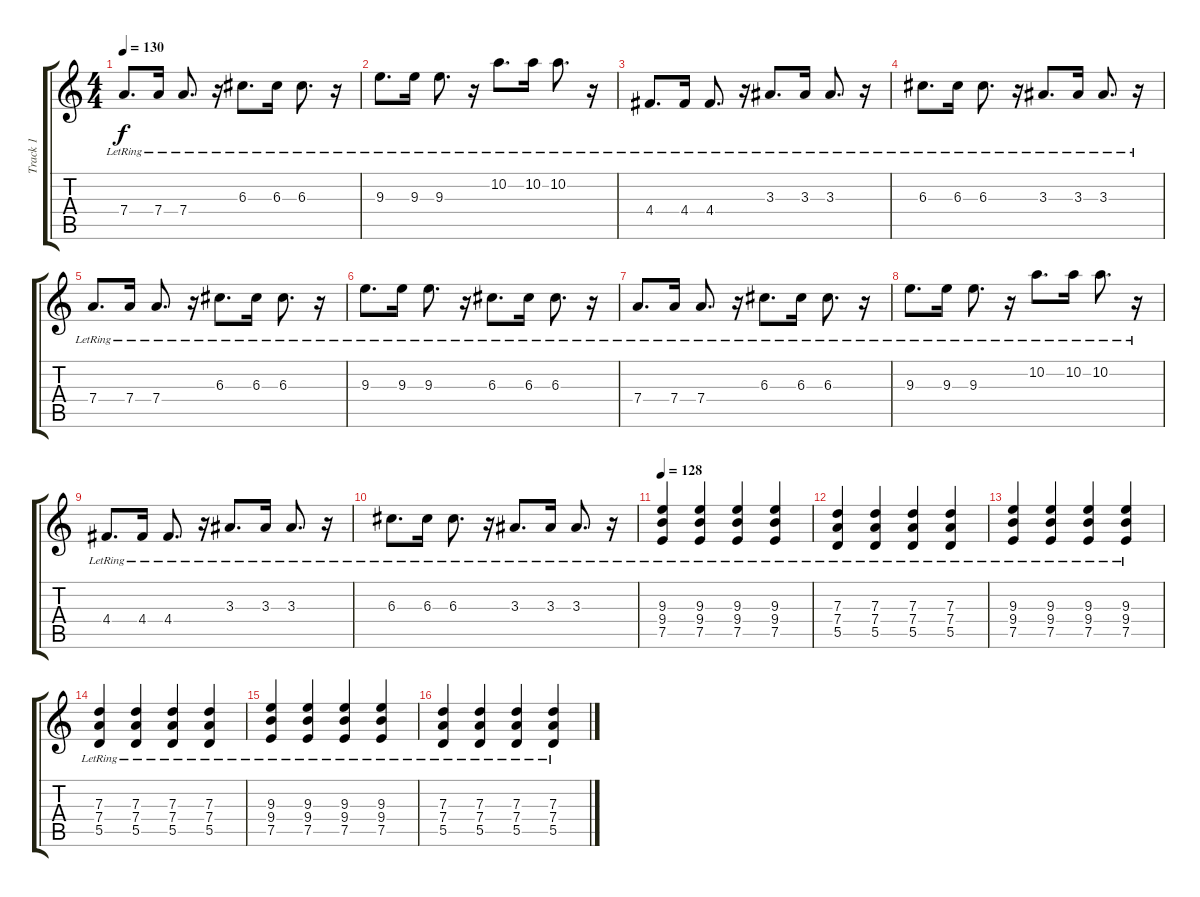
\track ("Track 1" "Track 1") {instrument distortionguitar}
\staff {score tabs}
\tuning (E4 B3 G3 D3 A2 E2) {hide}
\ts (4 4)
\tempo 130
\clef g2
\ks c
7.4{lr}.8{d dy f} 7.4{lr}.16 7.4{lr}.8{d} r.16 6.3{lr}.8{d} 6.3{lr}.16 6.3{lr}.8{d} r.16 |
9.3{lr}.8{d} 9.3{lr}.16 9.3{lr}.8{d} r.16 10.2{lr}.8{d} 10.2{lr}.16 10.2{lr}.8{d} r.16 |
4.4{lr}.8{d} 4.4{lr}.16 4.4{lr}.8{d} r.16 3.3{lr}.8{d} 3.3{lr}.16 3.3{lr}.8{d} r.16 |
6.3{lr}.8{d} 6.3{lr}.16 6.3{lr}.8{d} r.16 3.3{lr}.8{d} 3.3{lr}.16 3.3{lr}.8{d} r.16 |
7.4{lr}.8{d} 7.4{lr}.16 7.4{lr}.8{d} r.16 6.3{lr}.8{d} 6.3{lr}.16 6.3{lr}.8{d} r.16 |
9.3{lr}.8{d} 9.3{lr}.16 9.3{lr}.8{d} r.16 6.3{lr}.8{d} 6.3{lr}.16 6.3{lr}.8{d} r.16 |
7.4{lr}.8{d} 7.4{lr}.16 7.4{lr}.8{d} r.16 6.3{lr}.8{d} 6.3{lr}.16 6.3{lr}.8{d} r.16 |
9.3{lr}.8{d} 9.3{lr}.16 9.3{lr}.8{d} r.16 10.2{lr}.8{d} 10.2{lr}.16 10.2{lr}.8{d} r.16 |
4.4{lr}.8{d} 4.4{lr}.16 4.4{lr}.8{d} r.16 3.3{lr}.8{d} 3.3{lr}.16 3.3{lr}.8{d} r.16 |
6.3{lr}.8{d} 6.3{lr}.16 6.3{lr}.8{d} r.16 3.3{lr}.8{d} 3.3{lr}.16 3.3{lr}.8{d} r.16 |
\tempo 128
(9.3 9.4 7.5{lr}).4{instrument distortionguitar} (9.3 9.4 7.5{lr}).4 (9.3 9.4 7.5{lr}).4 (9.3 9.4 7.5{lr}).4 |
(7.3 7.4 5.5{lr}).4 (7.3 7.4 5.5{lr}).4 (7.3 7.4 5.5{lr}).4 (7.3 7.4 5.5{lr}).4 |
(9.3 9.4 7.5{lr}).4 (9.3 9.4 7.5{lr}).4 (9.3 9.4 7.5{lr}).4 (9.3 9.4 7.5{lr}).4 |
(7.3 7.4 5.5{lr}).4 (7.3 7.4 5.5{lr}).4 (7.3 7.4 5.5{lr}).4 (7.3 7.4 5.5{lr}).4 |
(9.3 9.4 7.5{lr}).4 (9.3 9.4 7.5{lr}).4 (9.3 9.4 7.5{lr}).4 (9.3 9.4 7.5{lr}).4 |
(7.3 7.4 5.5{lr}).4 (7.3 7.4 5.5{lr}).4 (7.3 7.4 5.5{lr}).4 (7.3 7.4 5.5{lr}).4
